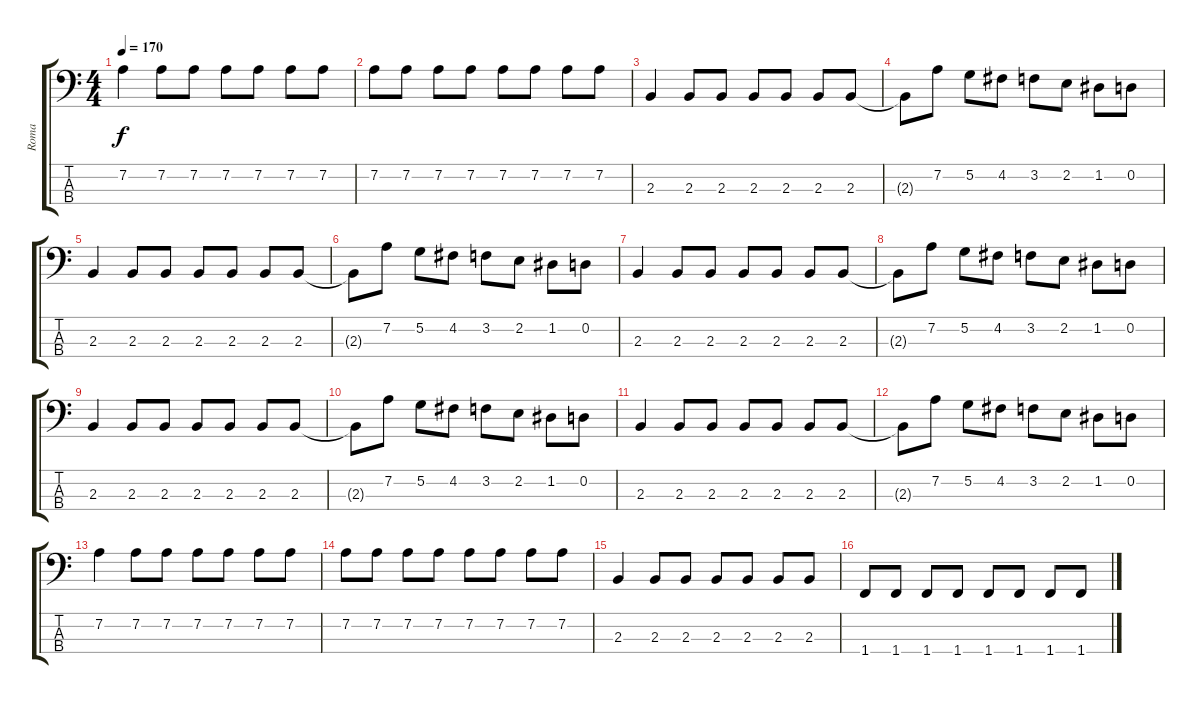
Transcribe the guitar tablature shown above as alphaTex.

\track ("Roma" "Roma") {instrument slapbass1}
\staff {score tabs}
\tuning (G2 D2 A1 E1) {hide}
\ts (4 4)
\tempo 170
\clef f4
\ks c
7.2.4{dy f} 7.2.8 7.2.8 7.2.8 7.2.8 7.2.8 7.2.8 |
7.2.8 7.2.8 7.2.8 7.2.8 7.2.8 7.2.8 7.2.8 7.2.8 |
2.3.4 2.3.8 2.3.8 2.3.8 2.3.8 2.3.8 2.3.8 |
2.3{t}.8 7.2.8 5.2.8 4.2.8 3.2.8 2.2.8 1.2.8 0.2.8 |
2.3.4 2.3.8 2.3.8 2.3.8 2.3.8 2.3.8 2.3.8 |
2.3{t}.8 7.2.8 5.2.8 4.2.8 3.2.8 2.2.8 1.2.8 0.2.8 |
2.3.4 2.3.8 2.3.8 2.3.8 2.3.8 2.3.8 2.3.8 |
2.3{t}.8 7.2.8 5.2.8 4.2.8 3.2.8 2.2.8 1.2.8 0.2.8 |
2.3.4 2.3.8 2.3.8 2.3.8 2.3.8 2.3.8 2.3.8 |
2.3{t}.8 7.2.8 5.2.8 4.2.8 3.2.8 2.2.8 1.2.8 0.2.8 |
2.3.4 2.3.8 2.3.8 2.3.8 2.3.8 2.3.8 2.3.8 |
2.3{t}.8 7.2.8 5.2.8 4.2.8 3.2.8 2.2.8 1.2.8 0.2.8 |
7.2.4 7.2.8 7.2.8 7.2.8 7.2.8 7.2.8 7.2.8 |
7.2.8 7.2.8 7.2.8 7.2.8 7.2.8 7.2.8 7.2.8 7.2.8 |
2.3.4 2.3.8 2.3.8 2.3.8 2.3.8 2.3.8 2.3.8 |
1.4.8 1.4.8 1.4.8 1.4.8 1.4.8 1.4.8 1.4.8 1.4.8
